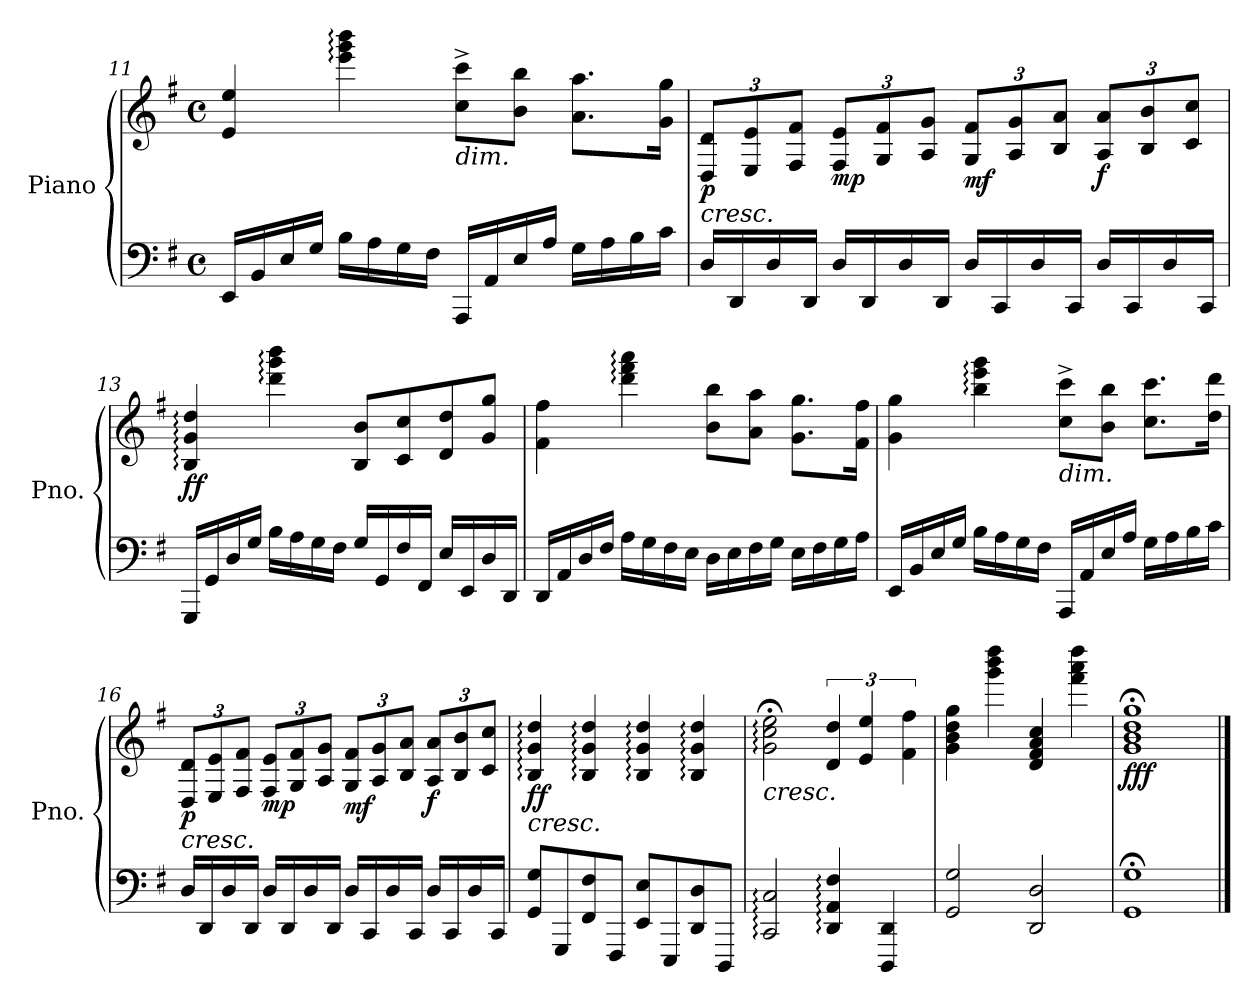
**kern	**kern	**dynam
*part1	*part1	*part1
*staff2	*staff1	*staff1/2
*I"Piano	*	*
*I'Pno.	*	*
*clefF4	*clefG2	*
*k[f#]	*k[f#]	*
*M4/4	*M4/4	*
*met(c)	*met(c)	*
=11	=11	=11
16EE/LL	4e/ 4ee/	.
16BB/	.	.
16E/	.	.
16G/JJ	.	.
16B\LL	4eee\: 4ggg\: 4bbb\:	.
16A\	.	.
16G\	.	.
16F#\JJ	.	.
!	!LO:TX:b:i:t=dim.	!
16AAA/LL	8cc\^ 8ccc\^L	.
16AA/	.	.
16E/	8b\ 8bb\J	.
16A/JJ	.	.
16G\LL	8.a\ 8.aa\L	.
16A\	.	.
16B\	.	.
16c\JJ	16g\ 16gg\Jk	.
!!LO:LB:g=z
=12	=12	=12
*	*Xbrackettup	*
!	!LO:TX:b:i:t=cresc.	!
!	!	!LO:DY:b
16D/LL	12D/ 12d/L	p
16DD/	.	.
.	12E/ 12e/	.
16D/	.	.
.	12F#/ 12f#/J	.
16DD/JJ	.	.
!	!	!LO:DY:b
16D/LL	12F#/ 12e/L	mp
16DD/	.	.
.	12G/ 12f#/	.
16D/	.	.
.	12A/ 12g/J	.
16DD/JJ	.	.
!	!	!LO:DY:b
16D/LL	12G/ 12f#/L	mf
16CC/	.	.
.	12A/ 12g/	.
16D/	.	.
.	12B/ 12a/J	.
16CC/JJ	.	.
!	!	!LO:DY:b
16D/LL	12A/ 12a/L	f
16CC/	.	.
.	12B/ 12b/	.
16D/	.	.
.	12c/ 12cc/J	.
16CC/JJ	.	.
=13	=13	=13
!	!	!LO:DY:b
16GGG/LL	4B/: 4g/: 4dd/:	ff
16GG/	.	.
16D/	.	.
16G/JJ	.	.
16B\LL	4ddd\: 4ggg\: 4bbb\:	.
16A\	.	.
16G\	.	.
16F#\JJ	.	.
16G/LL	8B/ 8b/L	.
16GG/	.	.
16F#/	8c/ 8cc/	.
16FF#/JJ	.	.
16E/LL	8d/ 8dd/	.
16EE/	.	.
16D/	8g/ 8gg/J	.
16DD/JJ	.	.
!!LO:PB:g=z
=14	=14	=14
16DD/LL	4f#\ 4ff#\	.
16AA/	.	.
16D/	.	.
16F#/JJ	.	.
16A\LL	4ddd\: 4fff#\: 4aaa\:	.
16G\	.	.
16F#\	.	.
16E\JJ	.	.
16D\LL	8b\ 8bb\L	.
16E\	.	.
16F#\	8a\ 8aa\J	.
16G\JJ	.	.
16E\LL	8.g\ 8.gg\L	.
16F#\	.	.
16G\	.	.
16A\JJ	16f#\ 16ff#\Jk	.
=15	=15	=15
16EE/LL	4g\ 4gg\	.
16BB/	.	.
16E/	.	.
16G/JJ	.	.
16B\LL	4bb\: 4eee\: 4ggg\:	.
16A\	.	.
16G\	.	.
16F#\JJ	.	.
!	!LO:TX:b:i:t=dim.	!
16AAA/LL	8cc\^ 8ccc\^L	.
16AA/	.	.
16E/	8b\ 8bb\J	.
16A/JJ	.	.
16G\LL	8.cc\ 8.ccc\L	.
16A\	.	.
16B\	.	.
16c\JJ	16dd\ 16ddd\Jk	.
!!LO:LB:g=z
=16	=16	=16
!	!LO:TX:b:i:t=cresc.	!
!	!	!LO:DY:b
16D/LL	12D/ 12d/L	p
16DD/	.	.
.	12E/ 12e/	.
16D/	.	.
.	12F#/ 12f#/J	.
16DD/JJ	.	.
!	!	!LO:DY:b
16D/LL	12F#/ 12e/L	mp
16DD/	.	.
.	12G/ 12f#/	.
16D/	.	.
.	12A/ 12g/J	.
16DD/JJ	.	.
!	!	!LO:DY:b
16D/LL	12G/ 12f#/L	mf
16CC/	.	.
.	12A/ 12g/	.
16D/	.	.
.	12B/ 12a/J	.
16CC/JJ	.	.
!	!	!LO:DY:b
16D/LL	12A/ 12a/L	f
16CC/	.	.
.	12B/ 12b/	.
16D/	.	.
.	12c/ 12cc/J	.
16CC/JJ	.	.
=17	=17	=17
!	!LO:TX:b:i:t=cresc.	!
!	!	!LO:DY:b
8GG/ 8G/L	4B/: 4g/: 4dd/:	ff
8GGG/	.	.
8FF#/ 8F#/	4B/: 4g/: 4dd/:	.
8FFF#/J	.	.
8EE/ 8E/L	4B/: 4g/: 4dd/:	.
8EEE/	.	.
8DD/ 8D/	4B/: 4g/: 4dd/:	.
8DDD/J	.	.
=18	=18	=18
!	!LO:TX:b:i:t=cresc.	!
2CC/: 2C/:	2g\;<: 2cc\;<: 2ee\;<:	.
*	*brackettup	*
4DD/: 4AA/: 4F#/:	6d/ 6dd/	.
.	6e/ 6ee/	.
4DDD/ 4DD/	.	.
.	6f#\ 6ff#\	.
=19	=19	=19
2GG/ 2G/	4g\ 4b\ 4dd\ 4gg\	.
.	4ggg\ 4bbb\ 4dddd\	.
2DD/ 2D/	4d/ 4f#/ 4a/ 4cc/	.
.	4fff#\ 4aaa\ 4dddd\	.
!!LO:LB:g=z
=20	=20	=20
!	!	!LO:DY:b
1GG;< 1G;<	1g;< 1b;< 1dd;< 1gg;<	fff
==	==	==
*-	*-	*-
